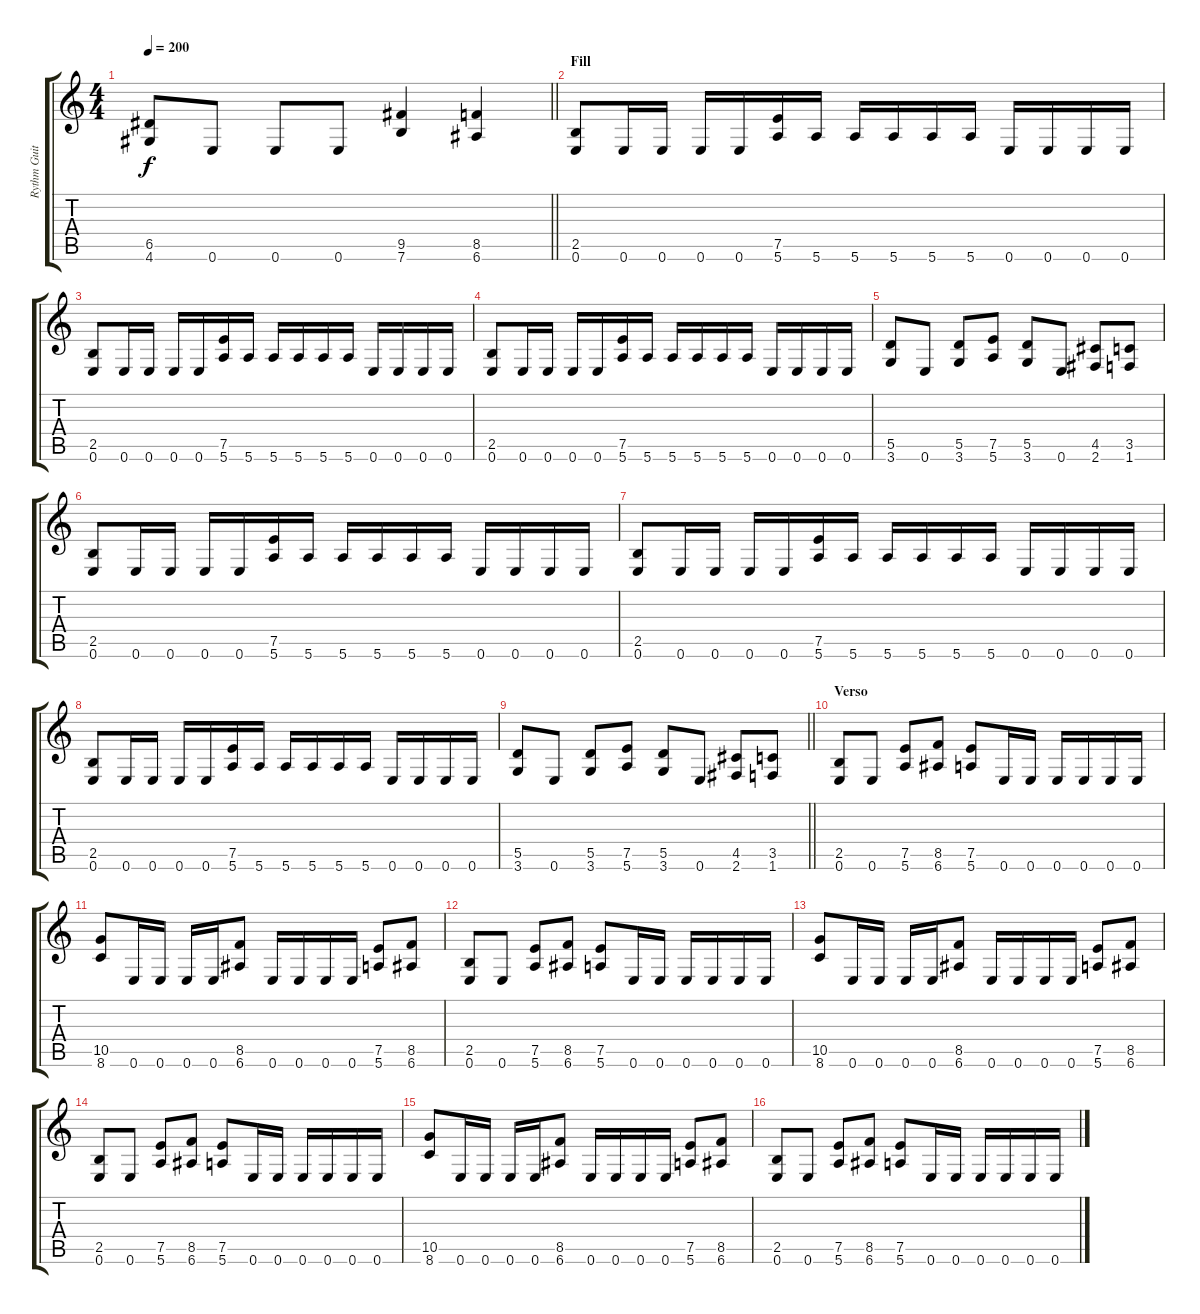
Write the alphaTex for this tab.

\track ("Rythm Guitar" "Rythm Guit") {instrument distortionguitar}
\staff {score tabs}
\tuning (E4 B3 G3 D3 A2 E2) {hide}
\ts (4 4)
\tempo 200
\clef g2
\barLineRight lightlight
\ks c
(6.5 4.6).8{dy f} 0.6.8 0.6.8 0.6.8 (9.5 7.6).4 (8.5 6.6).4 |
\section ("" "Fill")
(2.5 0.6).8 0.6.16 0.6.16 0.6.16 0.6.16 (7.5 5.6).16 5.6.16 5.6.16 5.6.16 5.6.16 5.6.16 0.6.16 0.6.16 0.6.16 0.6.16 |
(2.5 0.6).8 0.6.16 0.6.16 0.6.16 0.6.16 (7.5 5.6).16 5.6.16 5.6.16 5.6.16 5.6.16 5.6.16 0.6.16 0.6.16 0.6.16 0.6.16 |
(2.5 0.6).8 0.6.16 0.6.16 0.6.16 0.6.16 (7.5 5.6).16 5.6.16 5.6.16 5.6.16 5.6.16 5.6.16 0.6.16 0.6.16 0.6.16 0.6.16 |
(5.5 3.6).8 0.6.8 (5.5 3.6).8 (7.5 5.6).8 (5.5 3.6).8 0.6.8 (4.5 2.6).8 (3.5 1.6).8 |
(2.5 0.6).8 0.6.16 0.6.16 0.6.16 0.6.16 (7.5 5.6).16 5.6.16 5.6.16 5.6.16 5.6.16 5.6.16 0.6.16 0.6.16 0.6.16 0.6.16 |
(2.5 0.6).8 0.6.16 0.6.16 0.6.16 0.6.16 (7.5 5.6).16 5.6.16 5.6.16 5.6.16 5.6.16 5.6.16 0.6.16 0.6.16 0.6.16 0.6.16 |
(2.5 0.6).8 0.6.16 0.6.16 0.6.16 0.6.16 (7.5 5.6).16 5.6.16 5.6.16 5.6.16 5.6.16 5.6.16 0.6.16 0.6.16 0.6.16 0.6.16 |
\barLineRight lightlight
(5.5 3.6).8 0.6.8 (5.5 3.6).8 (7.5 5.6).8 (5.5 3.6).8 0.6.8 (4.5 2.6).8 (3.5 1.6).8 |
\section ("" "Verso")
(2.5 0.6).8 0.6.8 (7.5 5.6).8 (8.5 6.6).8 (7.5 5.6).8 0.6.16 0.6.16 0.6.16 0.6.16 0.6.16 0.6.16 |
(10.5 8.6).8 0.6.16 0.6.16 0.6.16 0.6.16 (8.5 6.6).8 0.6.16 0.6.16 0.6.16 0.6.16 (7.5 5.6).8 (8.5 6.6).8 |
(2.5 0.6).8 0.6.8 (7.5 5.6).8 (8.5 6.6).8 (7.5 5.6).8 0.6.16 0.6.16 0.6.16 0.6.16 0.6.16 0.6.16 |
(10.5 8.6).8 0.6.16 0.6.16 0.6.16 0.6.16 (8.5 6.6).8 0.6.16 0.6.16 0.6.16 0.6.16 (7.5 5.6).8 (8.5 6.6).8 |
(2.5 0.6).8 0.6.8 (7.5 5.6).8 (8.5 6.6).8 (7.5 5.6).8 0.6.16 0.6.16 0.6.16 0.6.16 0.6.16 0.6.16 |
(10.5 8.6).8 0.6.16 0.6.16 0.6.16 0.6.16 (8.5 6.6).8 0.6.16 0.6.16 0.6.16 0.6.16 (7.5 5.6).8 (8.5 6.6).8 |
(2.5 0.6).8 0.6.8 (7.5 5.6).8 (8.5 6.6).8 (7.5 5.6).8 0.6.16 0.6.16 0.6.16 0.6.16 0.6.16 0.6.16
